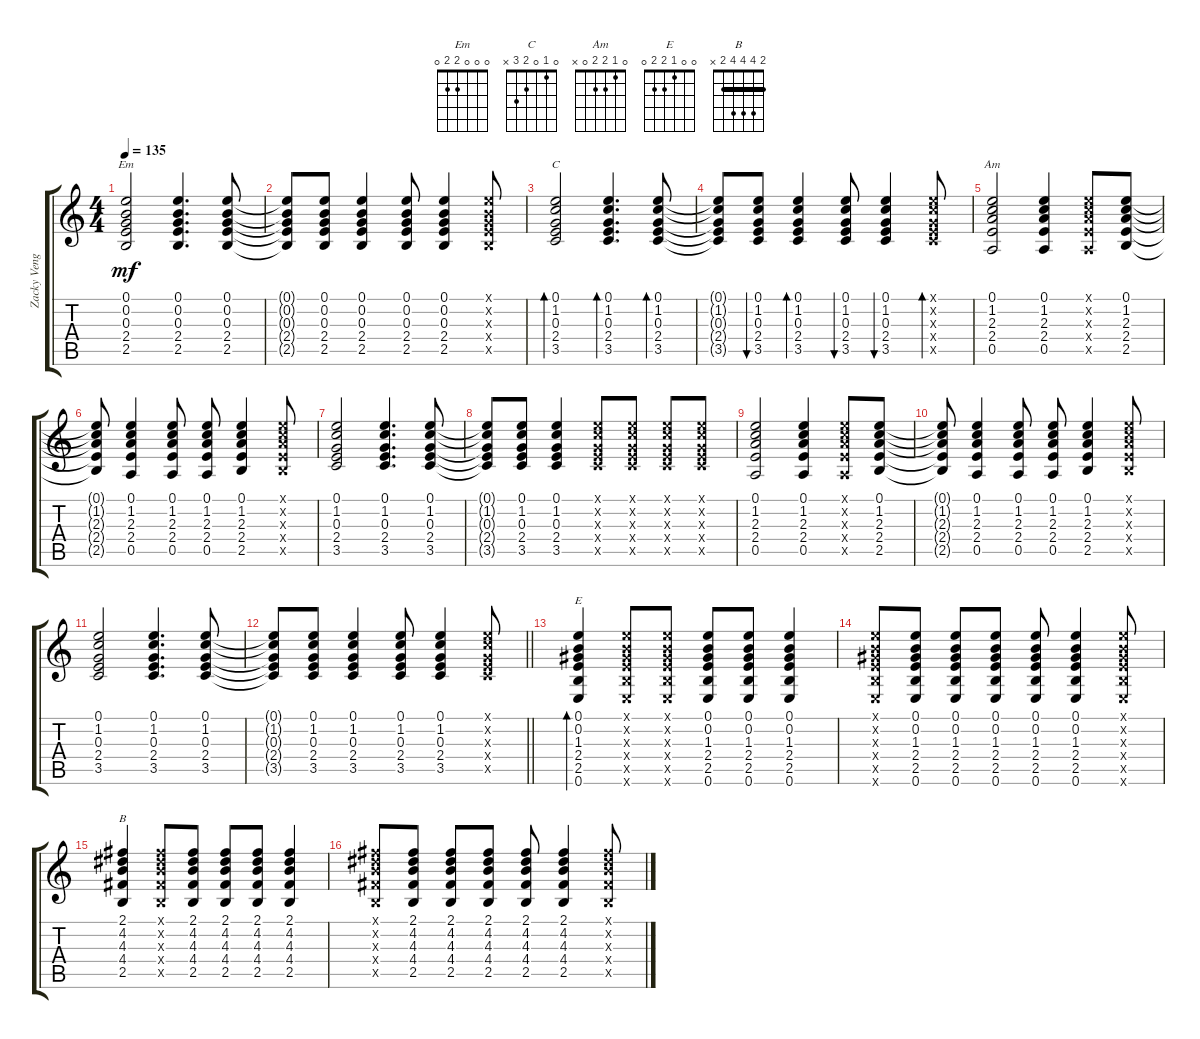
\track ("Zacky Vengeance" "Zacky Veng") {instrument acousticguitarsteel}
\staff {score tabs}
\tuning (E4 B3 G3 D3 A2 E2) {hide}
\chord ("Em" 0 0 0 2 2 0)
\chord ("C" 0 1 0 2 3 x)
\chord ("Am" 0 1 2 2 0 x)
\chord ("E" 0 0 1 2 2 0)
\chord ("B" 2 4 4 4 2 x) {barre 2}
\ts (4 4)
\tempo 135
\clef g2
\ks c
(0.1 0.2 0.3 2.4 2.5).2{ch "Em" dy mf} (0.1 0.2 0.3 2.4 2.5).4{d} (0.1 0.2 0.3 2.4 2.5).8 |
(0.1{t} 0.2{t} 0.3{t} 2.4{t} 2.5{t}).8 (0.1 0.2 0.3 2.4 2.5).8 (0.1 0.2 0.3 2.4 2.5).4 (0.1 0.2 0.3 2.4 2.5).8 (0.1 0.2 0.3 2.4 2.5).4 (0.1{x} 0.2{x} 0.3{x} 2.4{x} 2.5{x}).8 |
(0.1 1.2 0.3 2.4 3.5).2{bd 30 ch "C"} (0.1 1.2 0.3 2.4 3.5).4{d bd 30} (0.1 1.2 0.3 2.4 3.5).8{bd 30} |
(0.1{t} 1.2{t} 0.3{t} 2.4{t} 3.5{t}).8 (0.1 1.2 0.3 2.4 3.5).8{bu 30} (0.1 1.2 0.3 2.4 3.5).4{bd 30} (0.1 1.2 0.3 2.4 3.5).8{bu 30} (0.1 1.2 0.3 2.4 3.5).4{bu 30} (0.1{x} 1.2{x} 0.3{x} 2.4{x} 3.5{x}).8{bd 30} |
(0.1 1.2 2.3 2.4 0.5).2{ch "Am"} (0.1 1.2 2.3 2.4 0.5).4 (0.1{x} 1.2{x} 2.3{x} 2.4{x} 0.5{x}).8 (0.1 1.2 2.3 2.4 2.5).8 |
(0.1{t} 1.2{t} 2.3{t} 2.4{t} 2.5{t}).8 (0.1 1.2 2.3 2.4 0.5).4 (0.1 1.2 2.3 2.4 0.5).8 (0.1 1.2 2.3 2.4 0.5).8 (0.1 1.2 2.3 2.4 2.5).4 (0.1{x} 1.2{x} 2.3{x} 2.4{x} 2.5{x}).8 |
(0.1 1.2 0.3 2.4 3.5).2 (0.1 1.2 0.3 2.4 3.5).4{d} (0.1 1.2 0.3 2.4 3.5).8 |
(0.1{t} 1.2{t} 0.3{t} 2.4{t} 3.5{t}).8 (0.1 1.2 0.3 2.4 3.5).8 (0.1 1.2 0.3 2.4 3.5).4 (0.1{x} 1.2{x} 0.3{x} 2.4{x} 3.5{x}).8 (0.1{x} 1.2{x} 0.3{x} 2.4{x} 3.5{x}).8 (0.1{x} 1.2{x} 0.3{x} 2.4{x} 3.5{x}).8 (0.1{x} 1.2{x} 0.3{x} 2.4{x} 3.5{x}).8 |
(0.1 1.2 2.3 2.4 0.5).2 (0.1 1.2 2.3 2.4 0.5).4 (0.1{x} 1.2{x} 2.3{x} 2.4{x} 0.5{x}).8 (0.1 1.2 2.3 2.4 2.5).8 |
(0.1{t} 1.2{t} 2.3{t} 2.4{t} 2.5{t}).8 (0.1 1.2 2.3 2.4 0.5).4 (0.1 1.2 2.3 2.4 0.5).8 (0.1 1.2 2.3 2.4 0.5).8 (0.1 1.2 2.3 2.4 2.5).4 (0.1{x} 1.2{x} 2.3{x} 2.4{x} 2.5{x}).8 |
(0.1 1.2 0.3 2.4 3.5).2 (0.1 1.2 0.3 2.4 3.5).4{d} (0.1 1.2 0.3 2.4 3.5).8 |
\barLineRight lightlight
(0.1{t} 1.2{t} 0.3{t} 2.4{t} 3.5{t}).8 (0.1 1.2 0.3 2.4 3.5).8 (0.1 1.2 0.3 2.4 3.5).4 (0.1 1.2 0.3 2.4 3.5).8 (0.1 1.2 0.3 2.4 3.5).4 (0.1{x} 1.2{x} 0.3{x} 2.4{x} 3.5{x}).8 |
(0.1 0.2 1.3 2.4 2.5 0.6).4{bd 120 ch "E"} (0.1{x} 0.2{x} 1.3{x} 2.4{x} 2.5{x} 0.6{x}).8 (0.1{x} 0.2{x} 1.3{x} 2.4{x} 2.5{x} 0.6{x}).8 (0.1 0.2 1.3 2.4 2.5 0.6).8 (0.1 0.2 1.3 2.4 2.5 0.6).8 (0.1 0.2 1.3 2.4 2.5 0.6).4 |
(0.1{x} 0.2{x} 1.3{x} 2.4{x} 2.5{x} 0.6{x}).8 (0.1 0.2 1.3 2.4 2.5 0.6).8 (0.1 0.2 1.3 2.4 2.5 0.6).8 (0.1 0.2 1.3 2.4 2.5 0.6).8 (0.1 0.2 1.3 2.4 2.5 0.6).8 (0.1 0.2 1.3 2.4 2.5 0.6).4 (0.1{x} 0.2{x} 1.3{x} 2.4{x} 2.5{x} 0.6{x}).8 |
(2.1 4.2 4.3 4.4 2.5).4{ch "B"} (2.1{x} 4.2{x} 4.3{x} 4.4{x} 2.5{x}).8 (2.1 4.2 4.3 4.4 2.5).8 (2.1 4.2 4.3 4.4 2.5).8 (2.1 4.2 4.3 4.4 2.5).8 (2.1 4.2 4.3 4.4 2.5).4 |
(2.1{x} 4.2{x} 4.3{x} 4.4{x} 2.5{x}).8 (2.1 4.2 4.3 4.4 2.5).8 (2.1 4.2 4.3 4.4 2.5).8 (2.1 4.2 4.3 4.4 2.5).8 (2.1 4.2 4.3 4.4 2.5).8 (2.1 4.2 4.3 4.4 2.5).4 (2.1{x} 4.2{x} 4.3{x} 4.4{x} 2.5{x}).8
